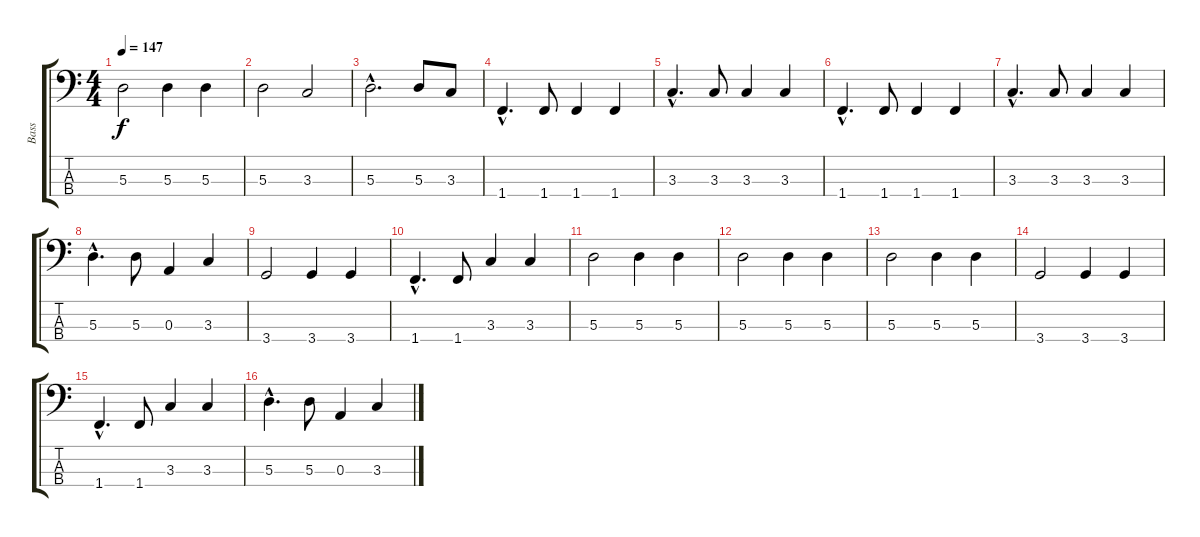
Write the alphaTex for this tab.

\track ("Bass" "Bass") {instrument electricbassfinger}
\staff {score tabs}
\tuning (G2 D2 A1 E1) {hide}
\ts (4 4)
\tempo 147
\clef f4
\ks c
5.3.2{dy f} 5.3.4 5.3.4 |
5.3.2 3.3.2 |
5.3{hac}.2{d} 5.3.8 3.3.8 |
1.4{hac}.4{d} 1.4.8 1.4.4 1.4.4 |
3.3{hac}.4{d} 3.3.8 3.3.4 3.3.4 |
1.4{hac}.4{d} 1.4.8 1.4.4 1.4.4 |
3.3{hac}.4{d} 3.3.8 3.3.4 3.3.4 |
5.3{hac}.4{d} 5.3.8 0.3.4 3.3.4 |
3.4.2 3.4.4 3.4.4 |
1.4{hac}.4{d} 1.4.8 3.3.4 3.3.4 |
5.3.2 5.3.4 5.3.4 |
5.3.2 5.3.4 5.3.4 |
5.3.2 5.3.4 5.3.4 |
3.4.2 3.4.4 3.4.4 |
1.4{hac}.4{d} 1.4.8 3.3.4 3.3.4 |
5.3{hac}.4{d} 5.3.8 0.3.4 3.3.4
